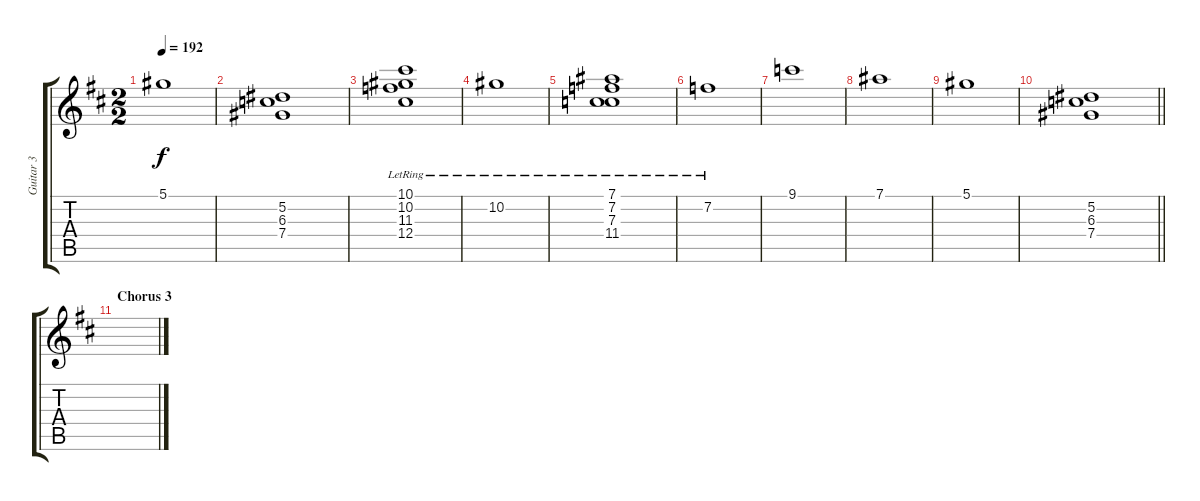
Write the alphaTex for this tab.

\track ("Guitar 3" "Guitar 3") {instrument electricguitarjazz}
\staff {score tabs}
\tuning (Eb4 Bb3 Gb3 Db3 Ab2 Eb2) {hide}
\ts (2 2)
\tempo 192
\clef g2
\ks d
5.1.1{dy f} |
(5.2 6.3 7.4).1 |
(10.1{lr} 10.2{lr} 11.3{lr} 12.4{lr}).1 |
10.2{lr}.1 |
(7.1{lr} 7.2{lr} 7.3{lr} 11.4{lr}).1 |
7.2{lr}.1 |
9.1.1 |
7.1.1 |
5.1.1 |
\barLineRight lightlight
(5.2 6.3 7.4).1 |
\section ("" "Chorus 3")
